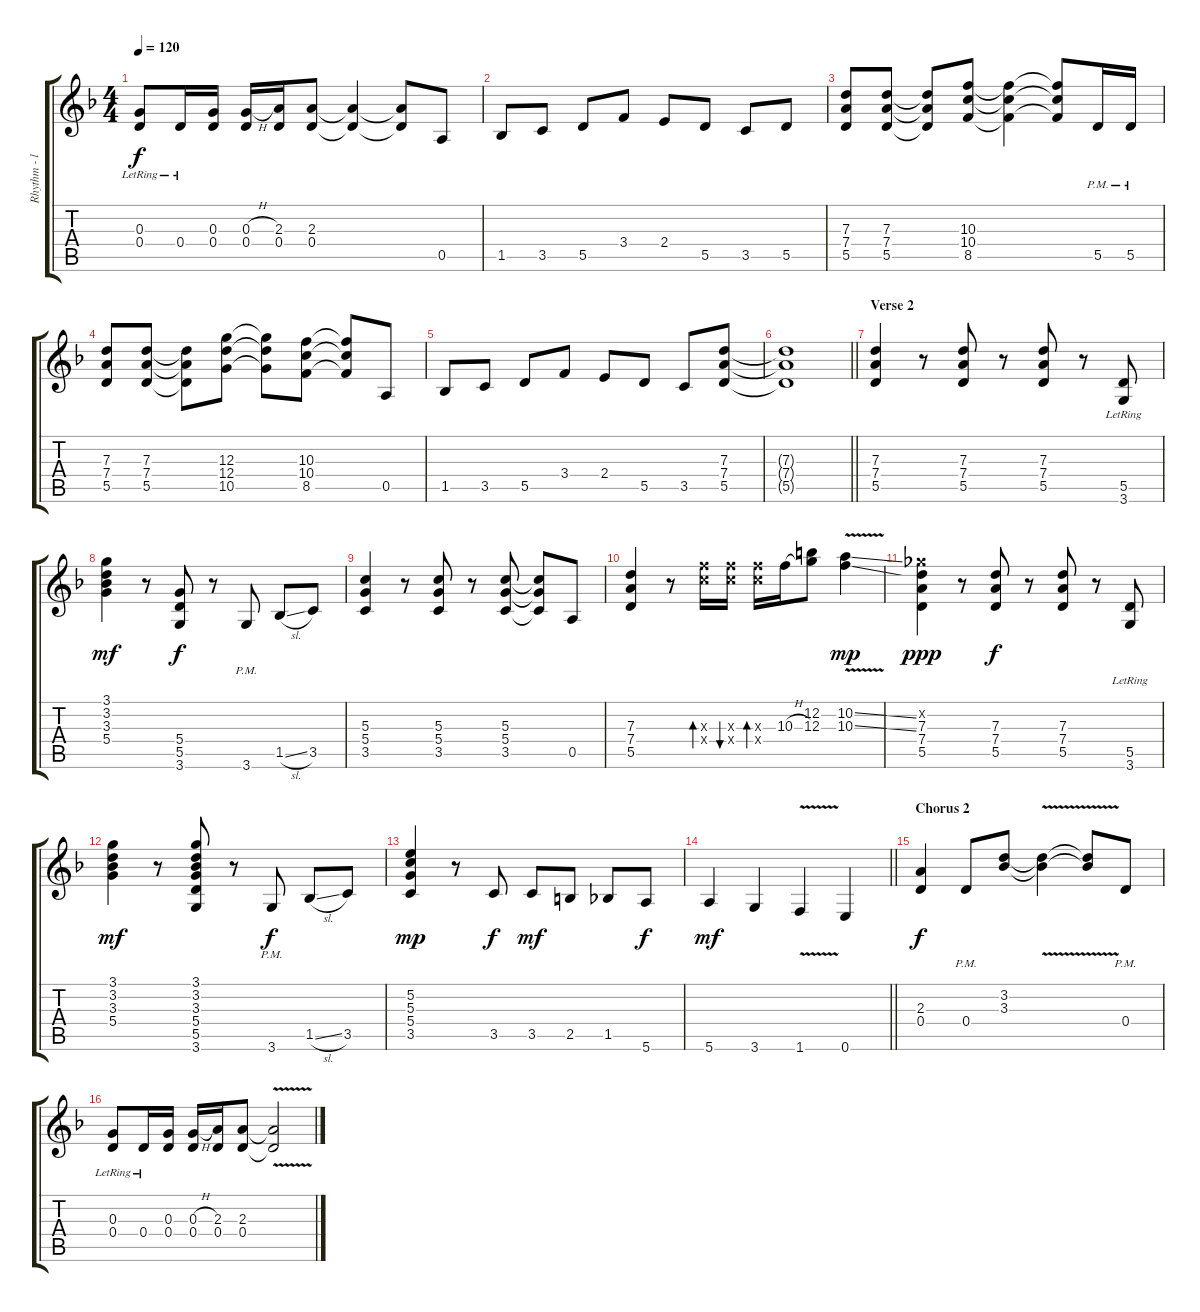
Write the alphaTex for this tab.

\track ("Rhythm - left" "Rhythm - l") {instrument distortionguitar}
\staff {score tabs}
\tuning (E4 B3 G3 D3 A2 E2) {hide}
\ts (4 4)
\tempo 120
\clef g2
\ks dminor
(0.3{lr} 0.4{lr}).8{dy f} 0.4{lr}.16 (0.3 0.4).16 (0.3{h} 0.4).16 (2.3 0.4).16 (2.3 0.4).8 (2.3{t} 0.4{t}).4 (2.3{t} 0.4{t}).8 0.5.8 |
1.5.8 3.5.8 5.5.8 3.4.8 2.4.8 5.5.8 3.5.8 5.5.8 |
(7.3 7.4 5.5).8 (7.3 7.4 5.5).8 (7.3{t} 7.4{t} 5.5{t}).8 (10.3 10.4 8.5).8 (10.3{t} 10.4{t} 8.5{t}).4 (10.3{t} 10.4{t} 8.5{t}).8 5.5{pm}.16 5.5{pm}.16 |
(7.3 7.4 5.5).8 (7.3 7.4 5.5).8 (7.3{t} 7.4{t} 5.5{t}).8 (12.3 12.4 10.5).8 (12.3{t} 12.4{t} 10.5{t}).8 (10.3 10.4 8.5).8 (10.3{t} 10.4{t} 8.5{t}).8 0.5.8 |
1.5.8 3.5.8 5.5.8 3.4.8 2.4.8 5.5.8 3.5.8 (7.3 7.4 5.5).8 |
\barLineRight lightlight
(7.3{t} 7.4{t} 5.5{t}).1 |
\section ("" "Verse 2")
(7.3 7.4 5.5).4 r.8 (7.3 7.4 5.5).8 r.8 (7.3 7.4 5.5).8 r.8 (5.5 3.6{lr}).8 |
(3.1 3.2 3.3 5.4).4{dy mf} r.8 (5.4 5.5 3.6).8{dy f} r.8 3.6{pm}.8 1.5{sl}.8 3.5.8 |
(5.3 5.4 3.5).4 r.8 (5.3 5.4 3.5).8 r.8 (5.3 5.4 3.5).8 (5.3{t} 5.4{t} 3.5{t}).8 0.5.8 |
(7.3 7.4 5.5).4 r.8 (10.3{x} 10.4{x}).16{bd 120} (10.3{x} 10.4{x}).16{bu 120} (10.3{x} 10.4{x}).16{bd 120} 10.3{h}.16 (12.2 12.3).8 (10.2{v ss} 10.3{v ss}).4{dy mp} |
(7.2{x} 7.3 7.4 5.5).4{dy ppp} r.8 (7.3 7.4 5.5).8{dy f} r.8 (7.3 7.4 5.5).8 r.8 (5.5 3.6{lr}).8 |
(3.1 3.2 3.3 5.4).4{dy mf} r.8 (3.1 3.2 3.3 5.4 5.5 3.6).8 r.8 3.6{pm}.8{dy f} 1.5{sl}.8 3.5.8 |
(5.2 5.3 5.4 3.5).4{dy mp} r.8 3.5.8{dy f} 3.5.8{dy mf} 2.5.8 1.5.8 5.6.8{dy f} |
\barLineRight lightlight
5.6.4{dy mf} 3.6.4 1.6{v}.4 0.6.4 |
\section ("" "Chorus 2")
(2.3 0.4).4{dy f} 0.4{pm}.8 (3.2 3.3).8 (3.2{v t} 3.3{v t}).4 (3.2{t} 3.3{t}).8 0.4{pm}.8 |
(0.3{lr} 0.4{lr}).8 0.4{lr}.16 (0.3 0.4).16 (0.3{h} 0.4).16 (2.3 0.4).16 (2.3 0.4).8 (2.3{v t} 0.4{t}).2
